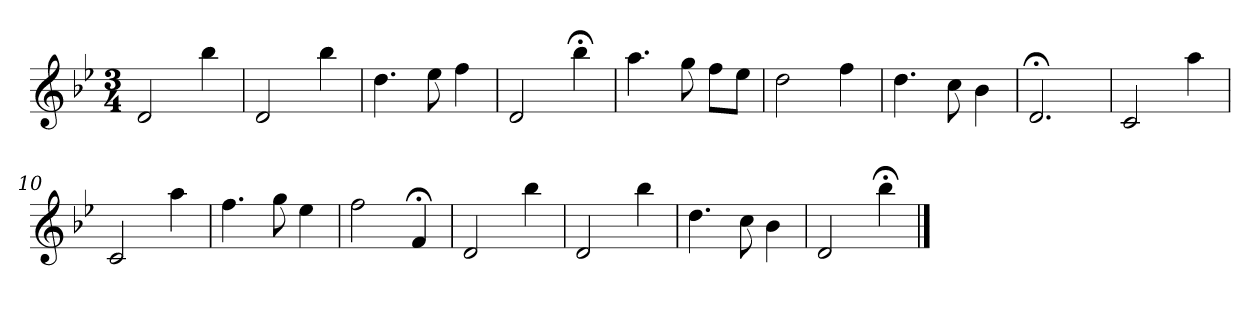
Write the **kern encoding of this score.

**kern
*part1
*staff1
*k[b-e-]
*B-:
*M3/4
*MM120
=1
2d
4bb-
=2
2d
4bb-
=3
4.dd
8ee-
4ff
=4
2d
4bb-;<
=5
4.aa
8gg
8ffL
8ee-J
=6
2dd
4ff
=7
4.dd
8cc
4b-
=8
2.d;<
=9
2c
4aa
=10
2c
4aa
=11
4.ff
8gg
4ee-
=12
2ff
4f;<
=13
2d
4bb-
=14
2d
4bb-
=15
4.dd
8cc
4b-
=16
2d
4bb-;<
==
*-
